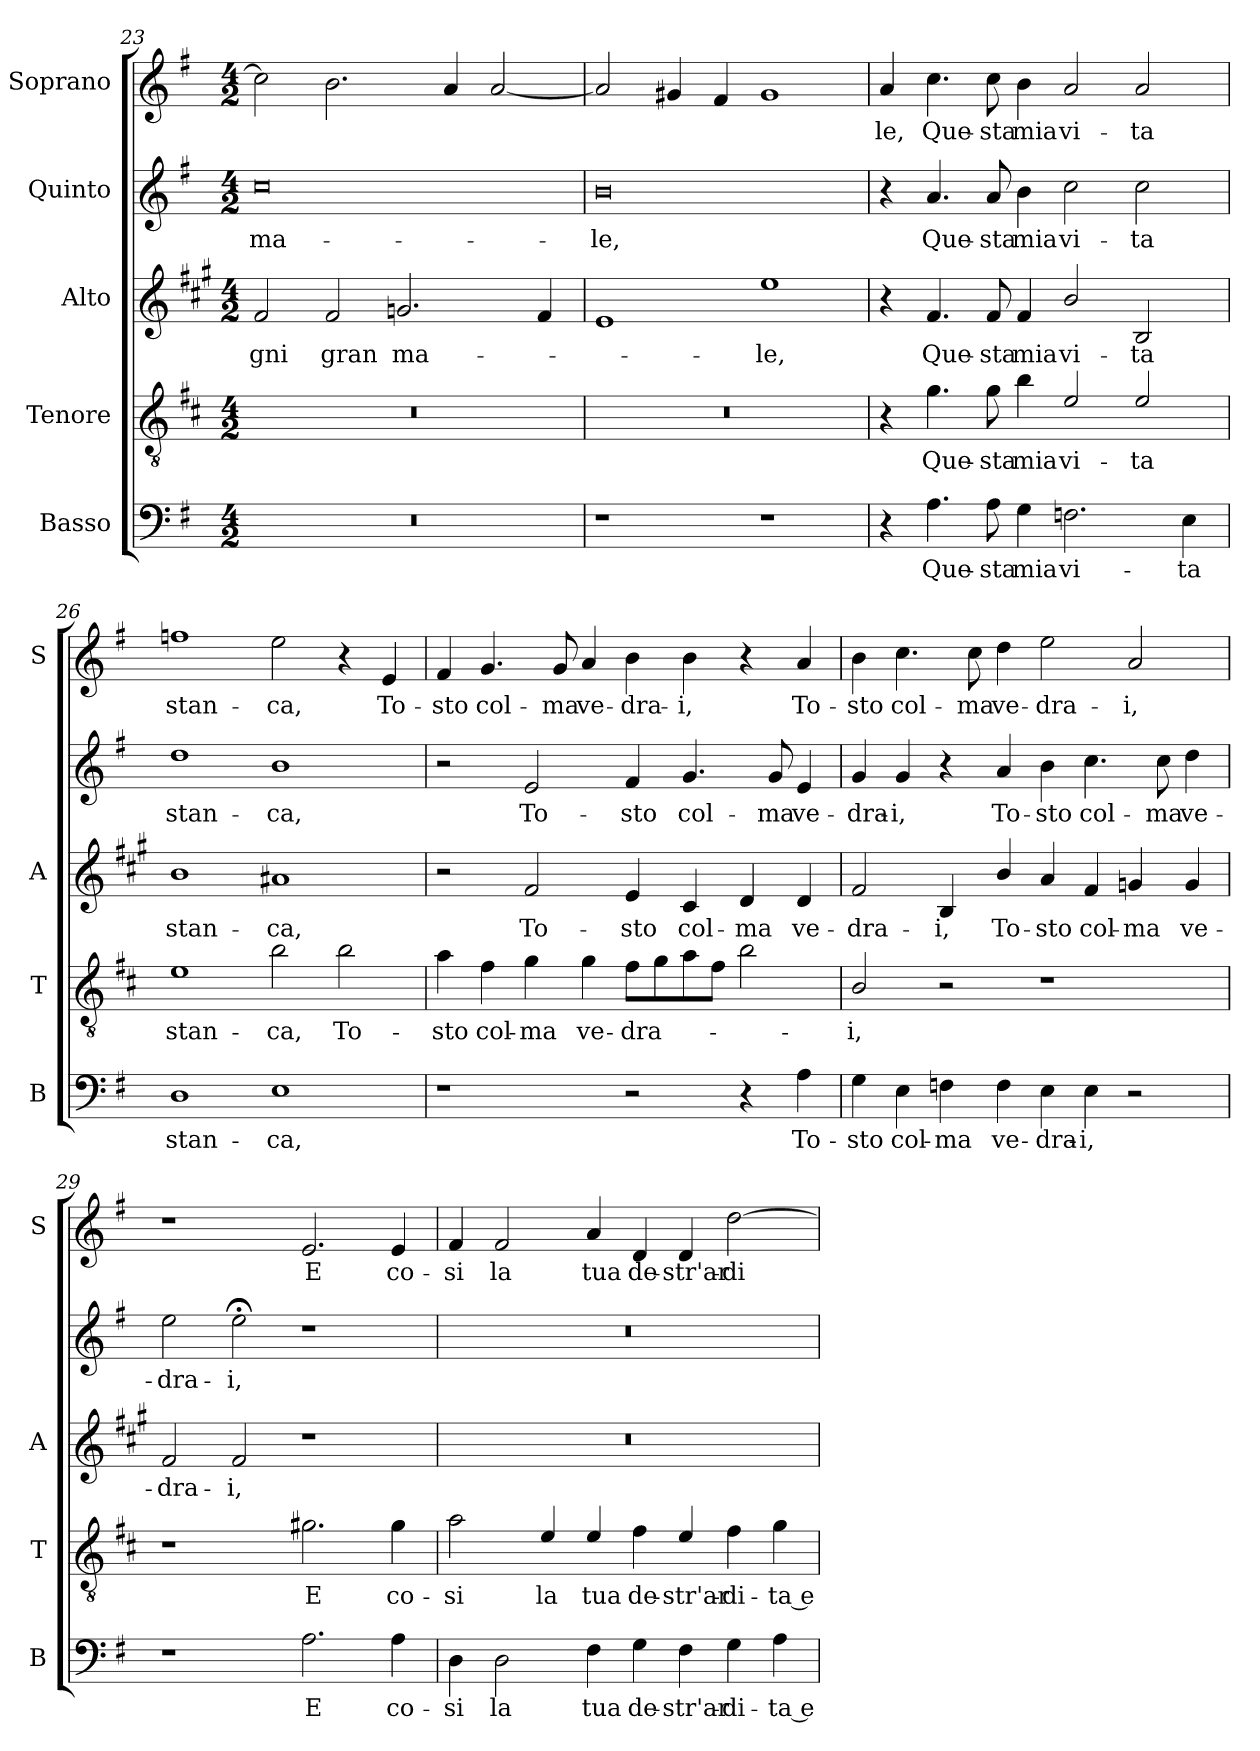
**kern	**text	**kern	**text	**kern	**text	**kern	**text	**kern	**text
*part5	*part5	*part4	*part4	*part3	*part3	*part2	*part2	*part1	*part1
*staff5	*staff5	*staff4	*staff4	*staff3	*staff3	*staff2	*staff2	*staff1	*staff1
*I"Basso	*	*I"Tenore	*	*I"Alto	*	*I"Quinto	*	*I"Soprano	*
*I'B	*	*I'T	*	*I'A	*	*	*	*I'S	*
!!LO:PB:g=z
*clefF4	*	*clefGv2	*	*clefG2	*	*clefG2	*	*clefG2	*
*	*	*ITrd4c7	*	*ITrd1c2	*	*	*	*	*
*k[f#]	*	*k[f#]	*	*k[f#]	*	*k[f#]	*	*k[f#]	*
*G:	*	*G:	*	*G:	*	*G:	*	*G:	*
*M4/2	*	*M4/2	*	*M4/2	*	*M4/2	*	*M4/2	*
=23	=23	=23	=23	=23	=23	=23	=23	=23	=23
!	!	!	!	!	!LO:LY:b	!	!LO:LY:b	!	!
0r	.	0r	.	2e/	-gni	0cc	ma-	2cc\]	.
!	!	!	!	!	!LO:LY:b	!	!	!	!
.	.	.	.	2e/	gran	.	.	2.b\	.
!	!	!	!	!	!LO:LY:b	!	!	!	!
.	.	.	.	2.fn/	ma-	.	.	.	.
.	.	.	.	.	.	.	.	4a/	.
.	.	.	.	.	.	.	.	[2a/	.
.	.	.	.	4e/	.	.	.	.	.
=24	=24	=24	=24	=24	=24	=24	=24	=24	=24
!	!	!	!	!	!	!	!LO:LY:b	!	!
1r	.	0r	.	1d	.	0b	-le,	2a/]	.
.	.	.	.	.	.	.	.	4g#X/	.
.	.	.	.	.	.	.	.	4f#/	.
!	!	!	!	!	!LO:LY:b	!	!	!	!
1r	.	.	.	1dd	-le,	.	.	1g#	.
=25	=25	=25	=25	=25	=25	=25	=25	=25	=25
!	!	!	!	!	!	!	!	!	!LO:LY:b
4r	.	4r	.	4r	.	4r	.	4a/	-le,
!	!LO:LY:b	!	!LO:LY:b	!	!LO:LY:b	!	!LO:LY:b	!	!LO:LY:b
4.A\	Que-	4.c\	Que-	4.e/	Que-	4.a/	Que-	4.cc\	Que-
!	!LO:LY:b	!	!LO:LY:b	!	!LO:LY:b	!	!LO:LY:b	!	!LO:LY:b
8A\	-sta	8c\	-sta	8e/	-sta	8a/	-sta	8cc\	-sta
!	!LO:LY:b	!	!LO:LY:b	!	!LO:LY:b	!	!LO:LY:b	!	!LO:LY:b
4G\	mia	4e\	mia	4e/	mia	4b\	mia	4b\	mia
!	!LO:LY:b	!	!LO:LY:b	!	!LO:LY:b	!	!LO:LY:b	!	!LO:LY:b
2.Fn\	vi-	2A/	vi-	2a/	vi-	2cc\	vi-	2a/	vi-
!	!	!	!LO:LY:b	!	!LO:LY:b	!	!LO:LY:b	!	!LO:LY:b
.	.	2A/	-ta	2A/	-ta	2cc\	-ta	2a/	-ta
!	!LO:LY:b	!	!	!	!	!	!	!	!
4E\	-ta	.	.	.	.	.	.	.	.
=26	=26	=26	=26	=26	=26	=26	=26	=26	=26
!	!LO:LY:b	!	!LO:LY:b	!	!LO:LY:b	!	!LO:LY:b	!	!LO:LY:b
1D	stan-	1A	stan-	1a	stan-	1dd	stan-	1ffn	stan-
!	!LO:LY:b	!	!LO:LY:b	!	!LO:LY:b	!	!LO:LY:b	!	!LO:LY:b
1E	-ca,	2e\	-ca,	1g#X	-ca,	1b	-ca,	2ee\	-ca,
!	!	!	!LO:LY:b	!	!	!	!	!	!
.	.	2e\	To-	.	.	.	.	4r	.
!	!	!	!	!	!	!	!	!	!LO:LY:b
.	.	.	.	.	.	.	.	4e/	To-
!!LO:LB:g=z
=27	=27	=27	=27	=27	=27	=27	=27	=27	=27
!	!	!	!LO:LY:b	!	!	!	!	!	!LO:LY:b
1r	.	4d\	-sto	2r	.	2r	.	4f#/	-sto
!	!	!	!LO:LY:b	!	!	!	!	!	!LO:LY:b
.	.	4B\	col-	.	.	.	.	4.g/	col-
!	!	!	!LO:LY:b	!	!LO:LY:b	!	!LO:LY:b	!	!
.	.	4c\	-ma	2e/	To-	2e/	To-	.	.
!	!	!	!	!	!	!	!	!	!LO:LY:b
.	.	.	.	.	.	.	.	8g/	-ma
!	!	!	!LO:LY:b	!	!	!	!	!	!LO:LY:b
.	.	4c\	ve-	.	.	.	.	4a/	ve-
!	!	!	!LO:LY:b	!	!LO:LY:b	!	!LO:LY:b	!	!LO:LY:b
2r	.	8B\L	-dra-	4d/	-sto	4f#/	-sto	4b\	-dra-
.	.	8c\	.	.	.	.	.	.	.
!	!	!	!	!	!LO:LY:b	!	!LO:LY:b	!	!LO:LY:b
.	.	8d\	.	4B/	col-	4.g/	col-	4b\	-i,
.	.	8B\J	.	.	.	.	.	.	.
!	!	!	!	!	!LO:LY:b	!	!	!	!
4r	.	2e\	.	4c/	-ma	.	.	4r	.
!	!	!	!	!	!	!	!LO:LY:b	!	!
.	.	.	.	.	.	8g/	-ma	.	.
!	!LO:LY:b	!	!	!	!LO:LY:b	!	!LO:LY:b	!	!LO:LY:b
4A\	To-	.	.	4c/	ve-	4e/	ve-	4a/	To-
=28	=28	=28	=28	=28	=28	=28	=28	=28	=28
!	!LO:LY:b	!	!LO:LY:b	!	!LO:LY:b	!	!LO:LY:b	!	!LO:LY:b
4G\	-sto	2E/	-i,	2e/	-dra-	4g/	-dra-	4b\	-sto
!	!LO:LY:b	!	!	!	!	!	!LO:LY:b	!	!LO:LY:b
4E\	col-	.	.	.	.	4g/	-i,	4.cc\	col-
!	!LO:LY:b	!	!	!	!LO:LY:b	!	!	!	!
4Fn\	-ma	2r	.	4A/	-i,	4r	.	.	.
!	!	!	!	!	!	!	!	!	!LO:LY:b
.	.	.	.	.	.	.	.	8cc\	-ma
!	!LO:LY:b	!	!	!	!LO:LY:b	!	!LO:LY:b	!	!LO:LY:b
4F\	ve-	.	.	4a/	To-	4a/	To-	4dd\	ve-
!	!LO:LY:b	!	!	!	!LO:LY:b	!	!LO:LY:b	!	!LO:LY:b
4E\	-dra-	1r	.	4g/	-sto	4b\	-sto	2ee\	-dra-
!	!LO:LY:b	!	!	!	!LO:LY:b	!	!LO:LY:b	!	!
4E\	-i,	.	.	4e/	col-	4.cc\	col-	.	.
!	!	!	!	!	!LO:LY:b	!	!	!	!LO:LY:b
2r	.	.	.	4fn/	-ma	.	.	2a/	-i,
!	!	!	!	!	!	!	!LO:LY:b	!	!
.	.	.	.	.	.	8cc\	-ma	.	.
!	!	!	!	!	!LO:LY:b	!	!LO:LY:b	!	!
.	.	.	.	4f/	ve-	4dd\	ve-	.	.
=29	=29	=29	=29	=29	=29	=29	=29	=29	=29
!	!	!	!	!	!LO:LY:b	!	!LO:LY:b	!	!
1r	.	1r	.	2e/	-dra-	2ee\	-dra-	1r	.
!	!	!	!	!	!LO:LY:b	!	!LO:LY:b	!	!
.	.	.	.	2e/	-i,	2ee;<\	-i,	.	.
!	!LO:LY:b	!	!LO:LY:b	!	!	!	!	!	!LO:LY:b
2.A\	E	2.c#X\	E	1r	.	1r	.	2.e/	E
!	!LO:LY:b	!	!LO:LY:b	!	!	!	!	!	!LO:LY:b
4A\	co-	4c#\	co-	.	.	.	.	4e/	co-
=30	=30	=30	=30	=30	=30	=30	=30	=30	=30
!	!LO:LY:b	!	!LO:LY:b	!	!	!	!	!	!LO:LY:b
4D\	-si	2d\	-si	0r	.	0r	.	4f#/	-si
!	!LO:LY:b	!	!	!	!	!	!	!	!LO:LY:b
2D\	la	.	.	.	.	.	.	2f#/	la
!	!	!	!LO:LY:b	!	!	!	!	!	!
.	.	4A/	la	.	.	.	.	.	.
!	!LO:LY:b	!	!LO:LY:b	!	!	!	!	!	!LO:LY:b
4F#\	tua	4A/	tua	.	.	.	.	4a/	tua
!	!LO:LY:b	!	!LO:LY:b	!	!	!	!	!	!LO:LY:b
4G\	de-	4B\	de-	.	.	.	.	4d/	de-
!	!LO:LY:b	!	!LO:LY:b	!	!	!	!	!	!LO:LY:b
4F#\	-str'ar-	4A/	-str'ar-	.	.	.	.	4d/	-str'ar-
!	!LO:LY:b	!	!LO:LY:b	!	!	!	!	!	!LO:LY:b
4G\	-di-	4B\	-di-	.	.	.	.	[2dd\	-di-
!	!LO:LY:b	!	!LO:LY:b	!	!	!	!	!	!
4A\	-ta e	4c\	-ta e	.	.	.	.	.	.
=	=	=	=	=	=	=	=	=	=
*-	*-	*-	*-	*-	*-	*-	*-	*-	*-
